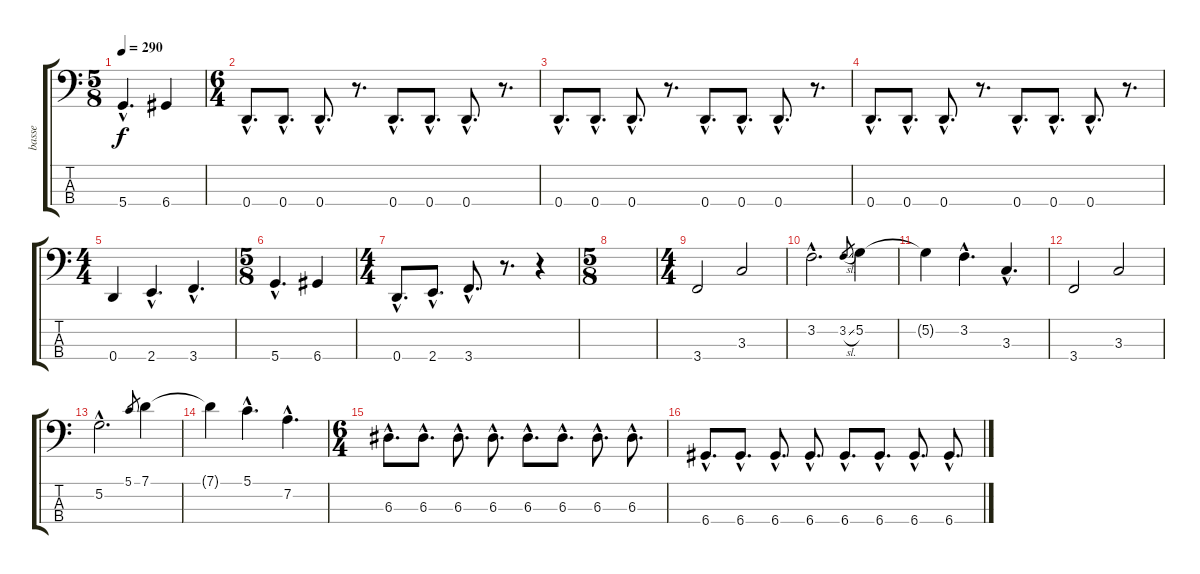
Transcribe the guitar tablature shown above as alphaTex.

\track ("basse" "basse") {instrument electricbassfinger}
\staff {score tabs}
\tuning (G2 D2 A1 D1) {hide}
\ts (5 8)
\tempo 290
\clef f4
\ks c
5.4{hac}.4{d dy f} 6.4.4 |
\ts (6 4)
0.4{hac}.8{d} 0.4{hac}.8{d} 0.4{hac}.8{d} r.8{d} 0.4{hac}.8{d} 0.4{hac}.8{d} 0.4{hac}.8{d} r.8{d} |
0.4{hac}.8{d} 0.4{hac}.8{d} 0.4{hac}.8{d} r.8{d} 0.4{hac}.8{d} 0.4{hac}.8{d} 0.4{hac}.8{d} r.8{d} |
0.4{hac}.8{d} 0.4{hac}.8{d} 0.4{hac}.8{d} r.8{d} 0.4{hac}.8{d} 0.4{hac}.8{d} 0.4{hac}.8{d} r.8{d} |
\ts (4 4)
0.4.4 2.4{hac}.4{d} 3.4{hac}.4{d} |
\ts (5 8)
5.4{hac}.4{d} 6.4.4 |
\ts (4 4)
0.4{hac}.8{d} 2.4{hac}.8{d} 3.4{hac}.8{d} r.8{d} r.4 |
\ts (5 8)
|
\ts (4 4)
3.4.2 3.3.2 |
3.2{hac}.2{d} 3.2{sl}.8{gr} 5.2.4 |
5.2{t}.4 3.2{hac}.4{d} 3.3{hac}.4{d} |
3.4.2 3.3.2 |
5.2{hac}.2{d} 5.1.8{gr} 7.1.4 |
7.1{t}.4 5.1{hac}.4{d} 7.2{hac}.4{d} |
\ts (6 4)
6.3{hac}.8{d} 6.3{hac}.8{d} 6.3{hac}.8{d} 6.3{hac}.8{d} 6.3{hac}.8{d} 6.3{hac}.8{d} 6.3{hac}.8{d} 6.3{hac}.8{d} |
6.4{hac}.8{d} 6.4{hac}.8{d} 6.4{hac}.8{d} 6.4{hac}.8{d} 6.4{hac}.8{d} 6.4{hac}.8{d} 6.4{hac}.8{d} 6.4{hac}.8{d}
